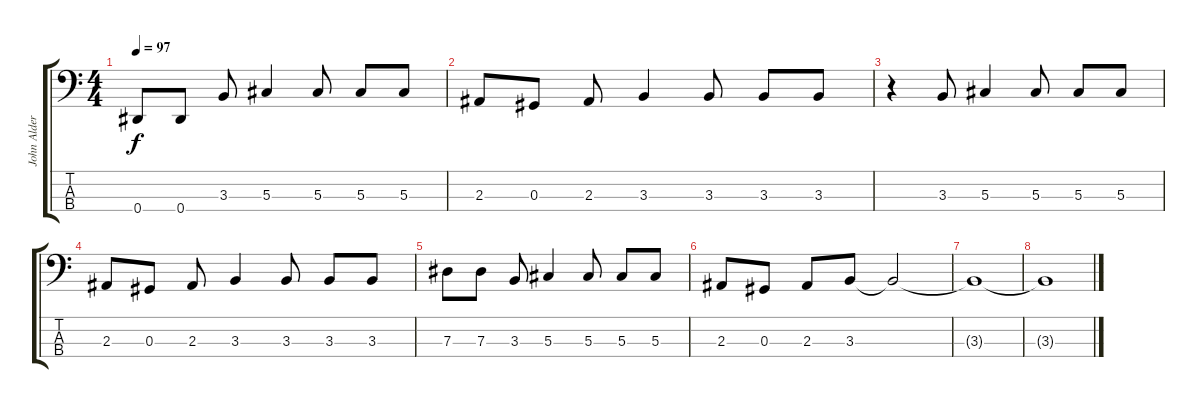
\track ("John Alderete" "John Alder") {instrument electricbassfinger}
\staff {score tabs}
\tuning (Gb2 Db2 Ab1 Eb1) {hide}
\ts (4 4)
\tempo 97
\clef f4
\ks c
0.4.8{dy f} 0.4.8 3.3.8 5.3.4 5.3.8 5.3.8 5.3.8 |
2.3.8 0.3.8 2.3.8 3.3.4 3.3.8 3.3.8 3.3.8 |
r.4 3.3.8 5.3.4 5.3.8 5.3.8 5.3.8 |
2.3.8 0.3.8 2.3.8 3.3.4 3.3.8 3.3.8 3.3.8 |
7.3.8 7.3.8 3.3.8 5.3.4 5.3.8 5.3.8 5.3.8 |
2.3.8 0.3.8 2.3.8 3.3.8 3.3{t}.2 |
3.3{t}.1 |
3.3{t}.1
